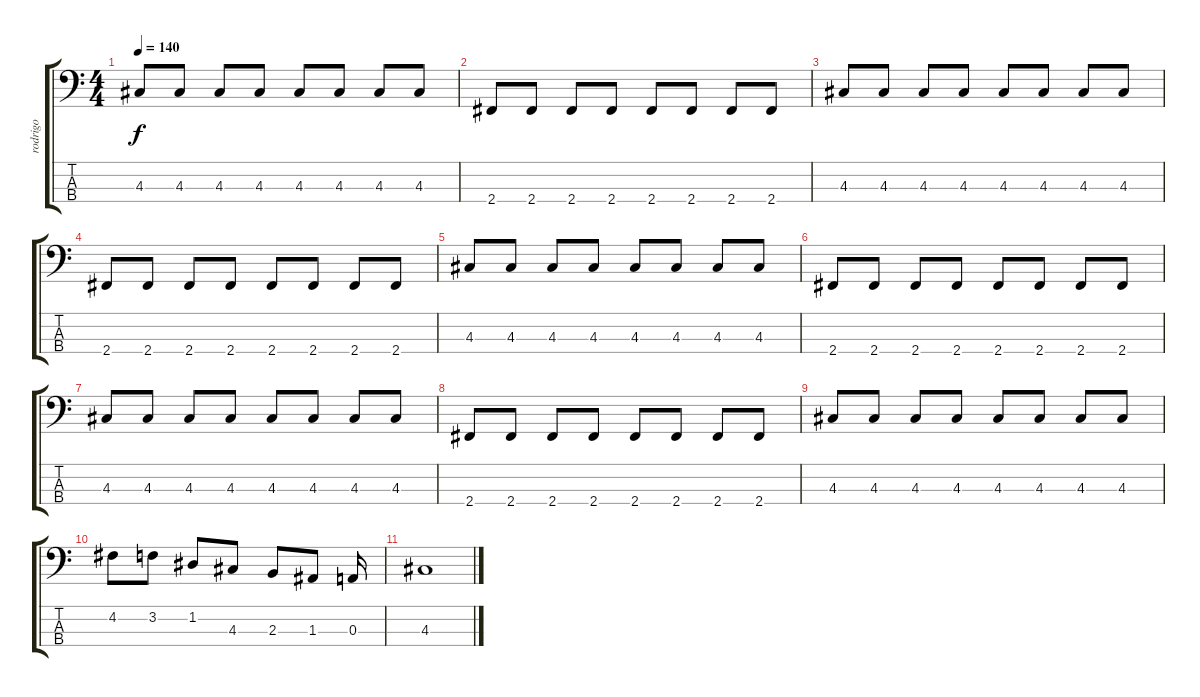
\track ("rodrigo" "rodrigo") {instrument electricbassfinger}
\staff {score tabs}
\tuning (G2 D2 A1 E1) {hide}
\ts (4 4)
\tempo 140
\clef f4
\ks c
4.3.8{dy f} 4.3.8 4.3.8 4.3.8 4.3.8 4.3.8 4.3.8 4.3.8 |
2.4.8 2.4.8 2.4.8 2.4.8 2.4.8 2.4.8 2.4.8 2.4.8 |
4.3.8 4.3.8 4.3.8 4.3.8 4.3.8 4.3.8 4.3.8 4.3.8 |
2.4.8 2.4.8 2.4.8 2.4.8 2.4.8 2.4.8 2.4.8 2.4.8 |
4.3.8 4.3.8 4.3.8 4.3.8 4.3.8 4.3.8 4.3.8 4.3.8 |
2.4.8 2.4.8 2.4.8 2.4.8 2.4.8 2.4.8 2.4.8 2.4.8 |
4.3.8 4.3.8 4.3.8 4.3.8 4.3.8 4.3.8 4.3.8 4.3.8 |
2.4.8 2.4.8 2.4.8 2.4.8 2.4.8 2.4.8 2.4.8 2.4.8 |
4.3.8 4.3.8 4.3.8 4.3.8 4.3.8 4.3.8 4.3.8 4.3.8 |
4.2.8 3.2.8 1.2.8 4.3.8 2.3.8 1.3.8 0.3.16 |
4.3.1
